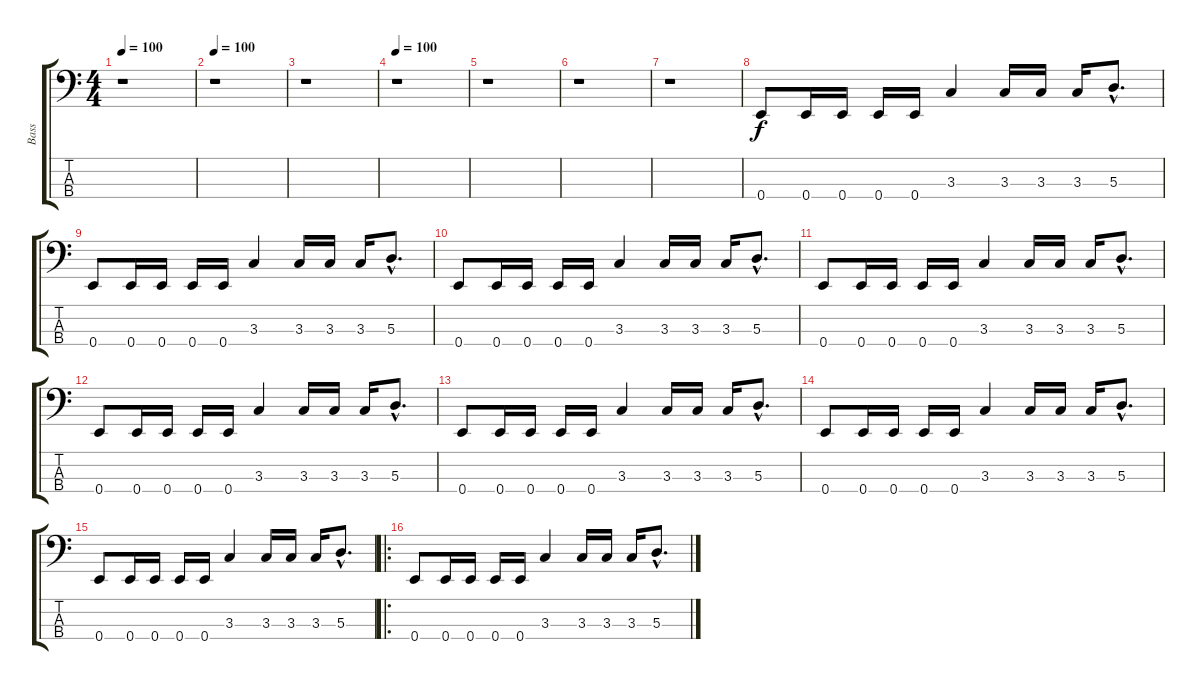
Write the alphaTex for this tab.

\track ("Bass" "Bass") {instrument electricbasspick}
\staff {score tabs}
\tuning (G2 D2 A1 E1) {hide}
\ts (4 4)
\tempo 100
\tempo 120
\tempo 100
\clef f4
\ks c
r.1{dy f instrument electricbasspick} |
\tempo 100
r.1 |
r.1 |
\tempo 100
r.1 |
r.1 |
r.1 |
r.1 |
0.4.8 0.4.16 0.4.16 0.4.16 0.4.16 3.3.4 3.3.16 3.3.16 3.3.16 5.3{hac}.8{d} |
0.4.8 0.4.16 0.4.16 0.4.16 0.4.16 3.3.4 3.3.16 3.3.16 3.3.16 5.3{hac}.8{d} |
0.4.8 0.4.16 0.4.16 0.4.16 0.4.16 3.3.4 3.3.16 3.3.16 3.3.16 5.3{hac}.8{d} |
0.4.8 0.4.16 0.4.16 0.4.16 0.4.16 3.3.4 3.3.16 3.3.16 3.3.16 5.3{hac}.8{d} |
0.4.8 0.4.16 0.4.16 0.4.16 0.4.16 3.3.4 3.3.16 3.3.16 3.3.16 5.3{hac}.8{d} |
0.4.8 0.4.16 0.4.16 0.4.16 0.4.16 3.3.4 3.3.16 3.3.16 3.3.16 5.3{hac}.8{d} |
0.4.8 0.4.16 0.4.16 0.4.16 0.4.16 3.3.4 3.3.16 3.3.16 3.3.16 5.3{hac}.8{d} |
0.4.8 0.4.16 0.4.16 0.4.16 0.4.16 3.3.4 3.3.16 3.3.16 3.3.16 5.3{hac}.8{d} |
\ro
0.4.8 0.4.16 0.4.16 0.4.16 0.4.16 3.3.4 3.3.16 3.3.16 3.3.16 5.3{hac}.8{d}
